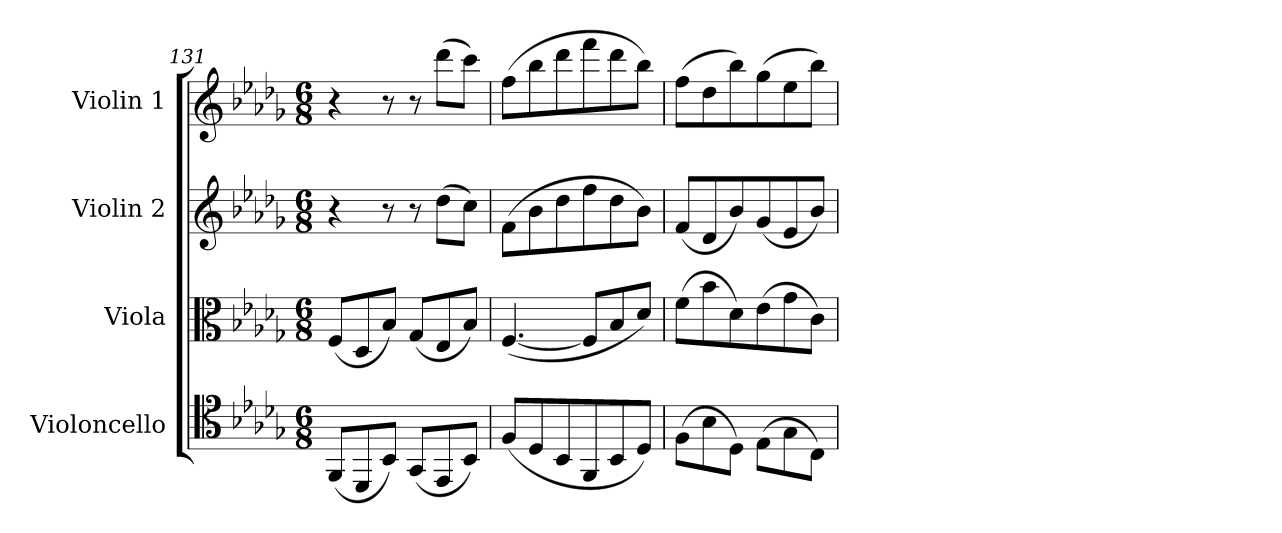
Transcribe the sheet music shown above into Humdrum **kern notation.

**kern	**kern	**kern	**kern
*part4	*part3	*part2	*part1
*staff4	*staff3	*staff2	*staff1
*I"Violoncello	*I"Viola	*I"Violin 2	*I"Violin 1
*I'Vc	*I'Vla	*I'Vln	*I'Vln
*clefC4	*clefC3	*clefG2	*clefG2
*k[b-e-a-d-g-]	*k[b-e-a-d-g-]	*k[b-e-a-d-g-]	*k[b-e-a-d-g-]
*M6/8	*M6/8	*M6/8	*M6/8
=131	=131	=131	=131
(8FF/L	(8F/L	4r	4r
8DD-/	8D-/	.	.
8BB-/J)	8B-/J)	8r	8r
(8GG-/L	(8G-/L	8r	8r
8EE-/	8E-/	(8dd-\L	(8ddd-\L
8BB-/J)	8B-/J)	8cc\J)	8ccc\J)
=132	=132	=132	=132
(8F/L	([4.F/	(8f\L	(8ff\L
8D-/	.	8b-\	8bb-\
8BB-/	.	8dd-\	8ddd-\
8FF/	8F/L]	8ff\	8fff\
8BB-/	8B-/	8dd-\	8ddd-\
8D-/J)	8d-/J)	8b-\J)	8bb-\J)
!!LO:LB:g=z
=133	=133	=133	=133
(8F\L	(8f\L	(8f/L	(8ff\L
8B-\	8b-\	8d-/	8dd-\
8D-\J)	8d-\)	8b-/)	8bb-\)
(8E-\L	(8e-\	(8g-/	(8gg-\
8G-\	8g-\	8e-/	8ee-\
8C\J)	8c\J)	8b-/J)	8bb-\J)
=	=	=	=
*-	*-	*-	*-
